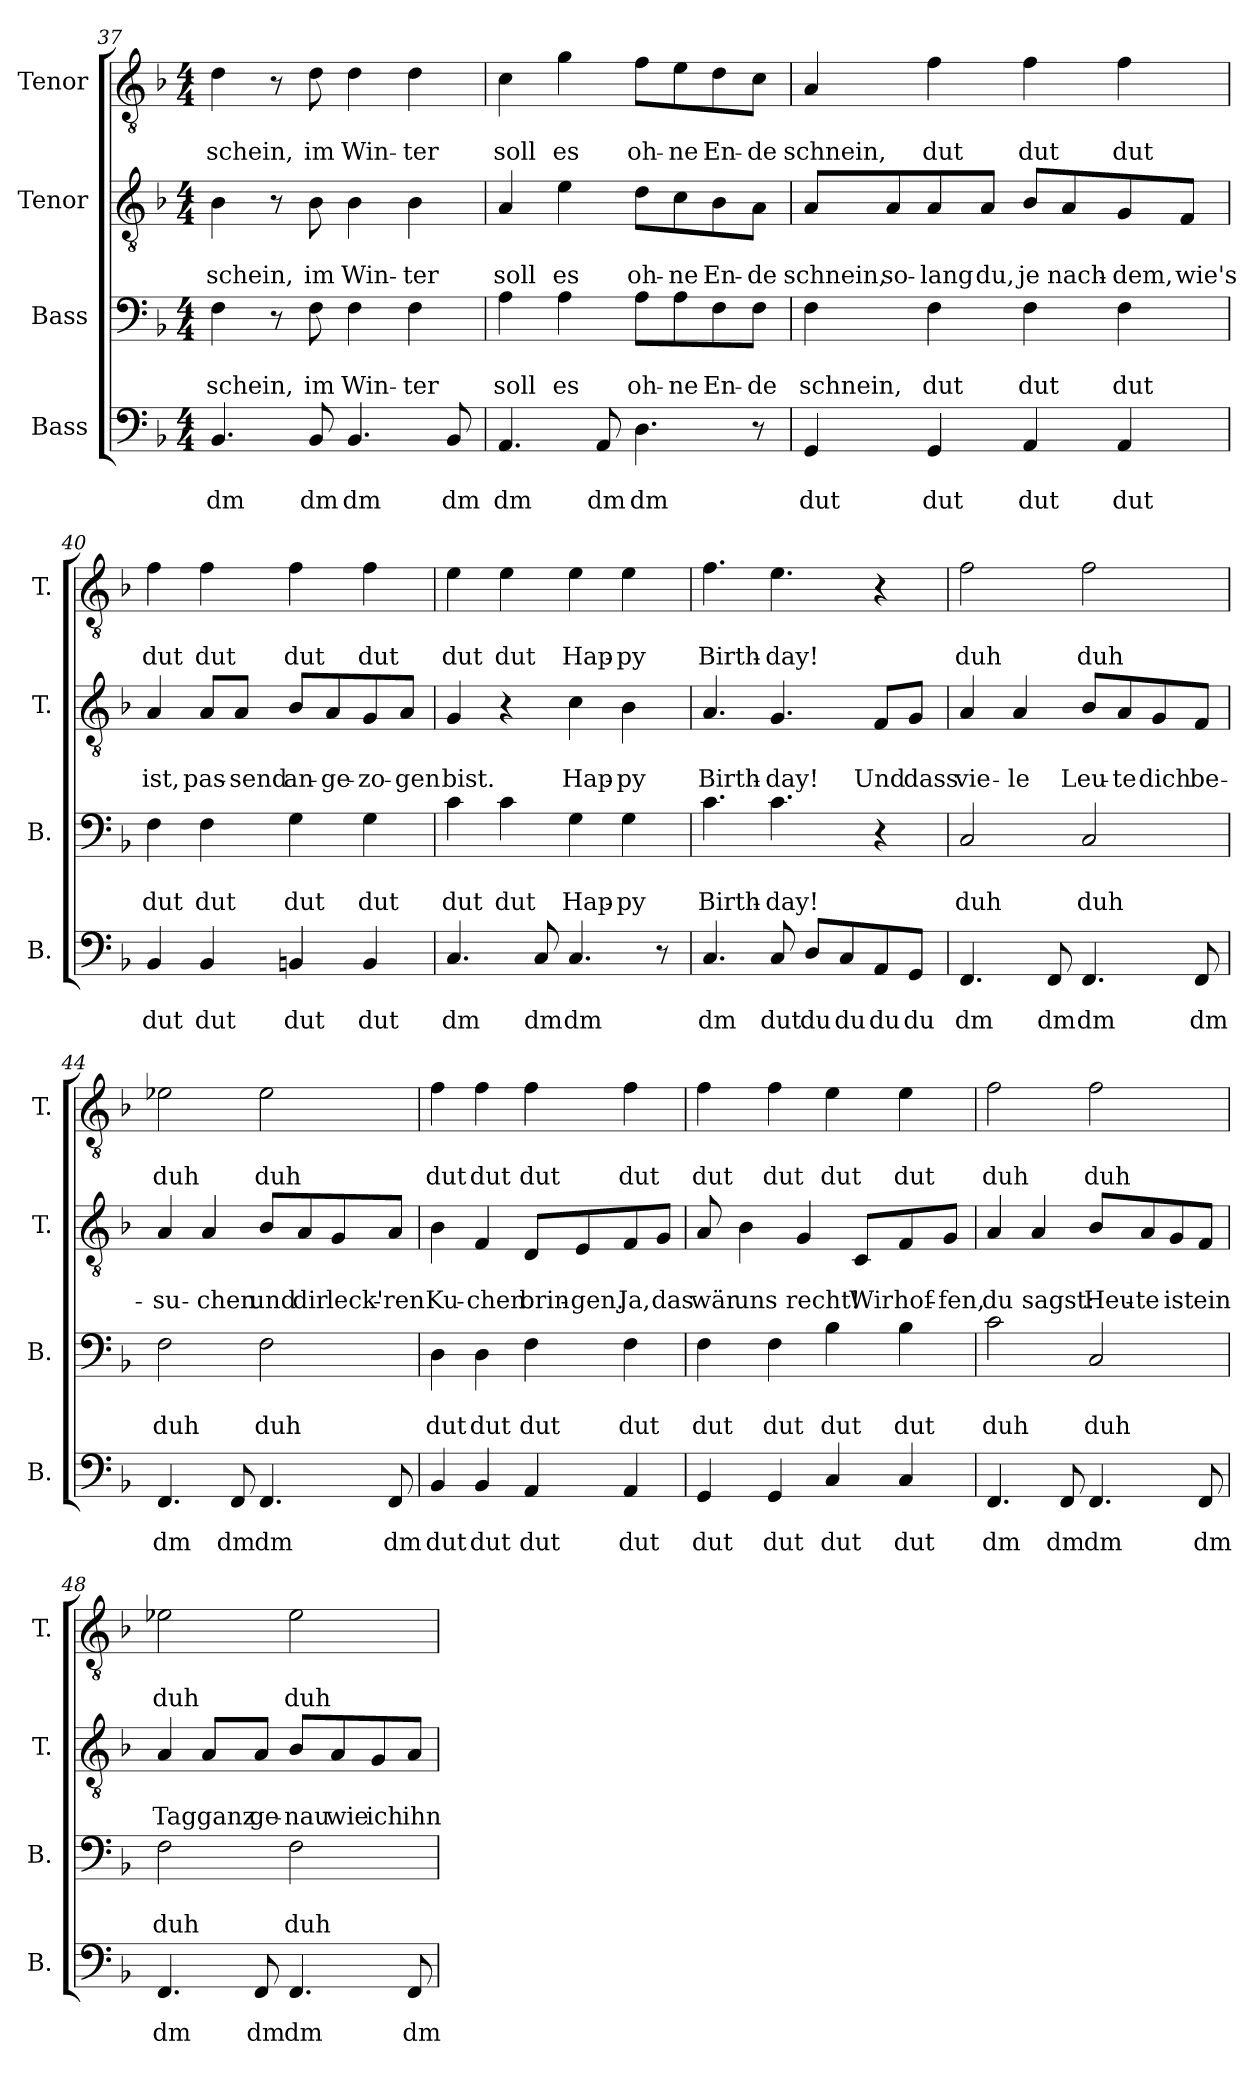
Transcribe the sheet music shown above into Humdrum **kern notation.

**kern	**text	**text	**kern	**text	**text	**kern	**text	**text	**kern	**text	**text
*part4	*part4	*part4	*part3	*part3	*part3	*part2	*part2	*part2	*part1	*part1	*part1
*staff4	*staff4	*staff4	*staff3	*staff3	*staff3	*staff2	*staff2	*staff2	*staff1	*staff1	*staff1
*I"Bass	*	*	*I"Bass	*	*	*I"Tenor	*	*	*I"Tenor	*	*
*I'B.	*	*	*I'B.	*	*	*I'T.	*	*	*I'T.	*	*
*clefF4	*	*	*clefF4	*	*	*clefGv2	*	*	*clefGv2	*	*
*k[b-]	*	*	*k[b-]	*	*	*k[b-]	*	*	*k[b-]	*	*
*M4/4	*	*	*M4/4	*	*	*M4/4	*	*	*M4/4	*	*
=37	=37	=37	=37	=37	=37	=37	=37	=37	=37	=37	=37
!	!	!LO:LY:b	!	!	!LO:LY:b	!	!	!LO:LY:b	!	!	!LO:LY:b
4.BB-/	.	dm	4F\	.	-schein,	4B-\	.	-schein,	4d\	.	-schein,
.	.	.	8r	.	.	8r	.	.	8r	.	.
!	!	!LO:LY:b	!	!	!LO:LY:b	!	!	!LO:LY:b	!	!	!LO:LY:b
8BB-/	.	dm	8F\	.	im	8B-\	.	im	8d\	.	im
!	!	!LO:LY:b	!	!	!LO:LY:b	!	!	!LO:LY:b	!	!	!LO:LY:b
4.BB-/	.	dm	4F\	.	Win-	4B-\	.	Win-	4d\	.	Win-
!	!	!	!	!	!LO:LY:b	!	!	!LO:LY:b	!	!	!LO:LY:b
.	.	.	4F\	.	-ter	4B-\	.	-ter	4d\	.	-ter
!	!	!LO:LY:b	!	!	!	!	!	!	!	!	!
8BB-/	.	dm	.	.	.	.	.	.	.	.	.
=38	=38	=38	=38	=38	=38	=38	=38	=38	=38	=38	=38
!	!	!LO:LY:b	!	!	!LO:LY:b	!	!	!LO:LY:b	!	!	!LO:LY:b
4.AA/	.	dm	4A\	.	soll	4A/	.	soll	4c\	.	soll
!	!	!	!	!	!LO:LY:b	!	!	!LO:LY:b	!	!	!LO:LY:b
.	.	.	4A\	.	es	4e\	.	es	4g\	.	es
!	!	!LO:LY:b	!	!	!	!	!	!	!	!	!
8AA/	.	dm	.	.	.	.	.	.	.	.	.
!	!	!LO:LY:b	!	!	!LO:LY:b	!	!	!LO:LY:b	!	!	!LO:LY:b
4.D\	.	dm	8A\L	.	oh-	8d\L	.	oh-	8f\L	.	oh-
!	!	!	!	!	!LO:LY:b	!	!	!LO:LY:b	!	!	!LO:LY:b
.	.	.	8A\	.	-ne	8c\	.	-ne	8e\	.	-ne
!	!	!	!	!	!LO:LY:b	!	!	!LO:LY:b	!	!	!LO:LY:b
.	.	.	8F\	.	En-	8B-\	.	En-	8d\	.	En-
!	!	!	!	!	!LO:LY:b	!	!	!LO:LY:b	!	!	!LO:LY:b
8r	.	.	8F\J	.	-de	8A\J	.	-de	8c\J	.	-de
=39	=39	=39	=39	=39	=39	=39	=39	=39	=39	=39	=39
!	!	!LO:LY:b	!	!	!LO:LY:b	!	!	!LO:LY:b	!	!	!LO:LY:b
4GG/	.	dut	4F\	.	schnein,	8A/L	.	schnein,	4A/	.	schnein,
!	!	!	!	!	!	!	!	!LO:LY:b	!	!	!
.	.	.	.	.	.	8A/	.	so-	.	.	.
!	!	!LO:LY:b	!	!	!LO:LY:b	!	!	!LO:LY:b	!	!	!LO:LY:b
4GG/	.	dut	4F\	.	dut	8A/	.	-lang	4f\	.	dut
!	!	!	!	!	!	!	!	!LO:LY:b	!	!	!
.	.	.	.	.	.	8A/J	.	du,	.	.	.
!	!	!LO:LY:b	!	!	!LO:LY:b	!	!	!LO:LY:b	!	!	!LO:LY:b
4AA/	.	dut	4F\	.	dut	8B-/L	.	je	4f\	.	dut
!	!	!	!	!	!	!	!	!LO:LY:b	!	!	!
.	.	.	.	.	.	8A/	.	nach-	.	.	.
!	!	!LO:LY:b	!	!	!LO:LY:b	!	!	!LO:LY:b	!	!	!LO:LY:b
4AA/	.	dut	4F\	.	dut	8G/	.	-dem,	4f\	.	dut
!	!	!	!	!	!	!	!	!LO:LY:b	!	!	!
.	.	.	.	.	.	8F/J	.	wie's	.	.	.
=40	=40	=40	=40	=40	=40	=40	=40	=40	=40	=40	=40
!	!	!LO:LY:b	!	!	!LO:LY:b	!	!	!LO:LY:b	!	!	!LO:LY:b
4BB-/	.	dut	4F\	.	dut	4A/	.	ist,	4f\	.	dut
!	!	!LO:LY:b	!	!	!LO:LY:b	!	!	!LO:LY:b	!	!	!LO:LY:b
4BB-/	.	dut	4F\	.	dut	8A/L	.	pas-	4f\	.	dut
!	!	!	!	!	!	!	!	!LO:LY:b	!	!	!
.	.	.	.	.	.	8A/J	.	-send	.	.	.
!	!	!LO:LY:b	!	!	!LO:LY:b	!	!	!LO:LY:b	!	!	!LO:LY:b
4BBn/	.	dut	4G\	.	dut	8B-/L	.	an-	4f\	.	dut
!	!	!	!	!	!	!	!	!LO:LY:b	!	!	!
.	.	.	.	.	.	8A/	.	-ge-	.	.	.
!	!	!LO:LY:b	!	!	!LO:LY:b	!	!	!LO:LY:b	!	!	!LO:LY:b
4BB/	.	dut	4G\	.	dut	8G/	.	-zo-	4f\	.	dut
!	!	!	!	!	!	!	!	!LO:LY:b	!	!	!
.	.	.	.	.	.	8A/J	.	-gen	.	.	.
=41	=41	=41	=41	=41	=41	=41	=41	=41	=41	=41	=41
!	!	!LO:LY:b	!	!	!LO:LY:b	!	!	!LO:LY:b	!	!	!LO:LY:b
4.C/	.	dm	4c\	.	dut	4G/	.	bist.	4e\	.	dut
!	!	!	!	!	!LO:LY:b	!	!	!	!	!	!LO:LY:b
.	.	.	4c\	.	dut	4r	.	.	4e\	.	dut
!	!	!LO:LY:b	!	!	!	!	!	!	!	!	!
8C/	.	dm	.	.	.	.	.	.	.	.	.
!	!	!LO:LY:b	!	!	!LO:LY:b	!	!	!LO:LY:b	!	!	!LO:LY:b
4.C/	.	dm	4G\	.	Hap-	4c\	.	Hap-	4e\	.	Hap-
!	!	!	!	!	!LO:LY:b	!	!	!LO:LY:b	!	!	!LO:LY:b
.	.	.	4G\	.	-py	4B-\	.	-py	4e\	.	-py
8r	.	.	.	.	.	.	.	.	.	.	.
=42	=42	=42	=42	=42	=42	=42	=42	=42	=42	=42	=42
!	!	!LO:LY:b	!	!	!LO:LY:b	!	!	!LO:LY:b	!	!	!LO:LY:b
4.C/	.	dm	4.c\	.	Birth-	4.A/	.	Birth-	4.f\	.	Birth-
!	!	!LO:LY:b	!	!	!LO:LY:b	!	!	!LO:LY:b	!	!	!LO:LY:b
8C/	.	dut	4.c\	.	-day!	4.G/	.	-day!	4.e\	.	-day!
!	!	!LO:LY:b	!	!	!	!	!	!	!	!	!
8D/L	.	du	.	.	.	.	.	.	.	.	.
!	!	!LO:LY:b	!	!	!	!	!	!	!	!	!
8C/	.	du	.	.	.	.	.	.	.	.	.
!	!	!LO:LY:b	!	!	!	!	!	!LO:LY:b	!	!	!
8AA/	.	du	4r	.	.	8F/L	.	Und	4r	.	.
!	!	!LO:LY:b	!	!	!	!	!	!LO:LY:b	!	!	!
8GG/J	.	du	.	.	.	8G/J	.	dass	.	.	.
=43	=43	=43	=43	=43	=43	=43	=43	=43	=43	=43	=43
!	!	!LO:LY:b	!	!	!LO:LY:b	!	!	!LO:LY:b	!	!	!LO:LY:b
4.FF/	.	dm	2C/	.	duh	4A/	.	vie-	2f\	.	duh
!	!	!	!	!	!	!	!	!LO:LY:b	!	!	!
.	.	.	.	.	.	4A/	.	-le	.	.	.
!	!	!LO:LY:b	!	!	!	!	!	!	!	!	!
8FF/	.	dm	.	.	.	.	.	.	.	.	.
!	!	!LO:LY:b	!	!	!LO:LY:b	!	!	!LO:LY:b	!	!	!LO:LY:b
4.FF/	.	dm	2C/	.	duh	8B-/L	.	Leu-	2f\	.	duh
!	!	!	!	!	!	!	!	!LO:LY:b	!	!	!
.	.	.	.	.	.	8A/	.	-te	.	.	.
!	!	!	!	!	!	!	!	!LO:LY:b	!	!	!
.	.	.	.	.	.	8G/	.	dich	.	.	.
!	!	!LO:LY:b	!	!	!	!	!	!LO:LY:b	!	!	!
8FF/	.	dm	.	.	.	8F/J	.	be-	.	.	.
=44	=44	=44	=44	=44	=44	=44	=44	=44	=44	=44	=44
!	!	!LO:LY:b	!	!	!LO:LY:b	!	!	!LO:LY:b	!	!	!LO:LY:b
4.FF/	.	dm	2F\	.	duh	4A/	.	-su-	2e-X\	.	duh
!	!	!	!	!	!	!	!	!LO:LY:b	!	!	!
.	.	.	.	.	.	4A/	.	-chen	.	.	.
!	!	!LO:LY:b	!	!	!	!	!	!	!	!	!
8FF/	.	dm	.	.	.	.	.	.	.	.	.
!	!	!LO:LY:b	!	!	!LO:LY:b	!	!	!LO:LY:b	!	!	!LO:LY:b
4.FF/	.	dm	2F\	.	duh	8B-/L	.	und	2e-\	.	duh
!	!	!	!	!	!	!	!	!LO:LY:b	!	!	!
.	.	.	.	.	.	8A/	.	dir	.	.	.
!	!	!	!	!	!	!	!	!LO:LY:b	!	!	!
.	.	.	.	.	.	8G/	.	leck'-	.	.	.
!	!	!LO:LY:b	!	!	!	!	!	!LO:LY:b	!	!	!
8FF/	.	dm	.	.	.	8A/J	.	-ren	.	.	.
=45	=45	=45	=45	=45	=45	=45	=45	=45	=45	=45	=45
!	!	!LO:LY:b	!	!	!LO:LY:b	!	!	!LO:LY:b	!	!	!LO:LY:b
4BB-/	.	dut	4D\	.	dut	4B-\	.	Ku-	4f\	.	dut
!	!	!LO:LY:b	!	!	!LO:LY:b	!	!	!LO:LY:b	!	!	!LO:LY:b
4BB-/	.	dut	4D\	.	dut	4F/	.	-chen	4f\	.	dut
!	!	!LO:LY:b	!	!	!LO:LY:b	!	!	!LO:LY:b	!	!	!LO:LY:b
4AA/	.	dut	4F\	.	dut	8D/L	.	brin-	4f\	.	dut
!	!	!	!	!	!	!	!	!LO:LY:b	!	!	!
.	.	.	.	.	.	8E/	.	-gen.	.	.	.
!	!	!LO:LY:b	!	!	!LO:LY:b	!	!	!LO:LY:b	!	!	!LO:LY:b
4AA/	.	dut	4F\	.	dut	8F/	.	Ja,	4f\	.	dut
!	!	!	!	!	!	!	!	!LO:LY:b	!	!	!
.	.	.	.	.	.	8G/J	.	das	.	.	.
=46	=46	=46	=46	=46	=46	=46	=46	=46	=46	=46	=46
!	!	!LO:LY:b	!	!	!LO:LY:b	!	!	!LO:LY:b	!	!	!LO:LY:b
4GG/	.	dut	4F\	.	dut	8A/	.	wär	4f\	.	dut
!	!	!	!	!	!	!	!	!LO:LY:b	!	!	!
.	.	.	.	.	.	4B-\	.	uns	.	.	.
!	!	!LO:LY:b	!	!	!LO:LY:b	!	!	!	!	!	!LO:LY:b
4GG/	.	dut	4F\	.	dut	.	.	.	4f\	.	dut
!	!	!	!	!	!	!	!	!LO:LY:b	!	!	!
.	.	.	.	.	.	4G/	.	recht!	.	.	.
!	!	!LO:LY:b	!	!	!LO:LY:b	!	!	!	!	!	!LO:LY:b
4C/	.	dut	4B-\	.	dut	.	.	.	4e\	.	dut
!	!	!	!	!	!	!	!	!LO:LY:b	!	!	!
.	.	.	.	.	.	8C/L	.	Wir	.	.	.
!	!	!LO:LY:b	!	!	!LO:LY:b	!	!	!LO:LY:b	!	!	!LO:LY:b
4C/	.	dut	4B-\	.	dut	8F/	.	hof-	4e\	.	dut
!	!	!	!	!	!	!	!	!LO:LY:b	!	!	!
.	.	.	.	.	.	8G/J	.	-fen,	.	.	.
=47	=47	=47	=47	=47	=47	=47	=47	=47	=47	=47	=47
!	!	!LO:LY:b	!	!	!LO:LY:b	!	!	!LO:LY:b	!	!	!LO:LY:b
4.FF/	.	dm	2c\	.	duh	4A/	.	du	2f\	.	duh
!	!	!	!	!	!	!	!	!LO:LY:b	!	!	!
.	.	.	.	.	.	4A/	.	sagst:	.	.	.
!	!	!LO:LY:b	!	!	!	!	!	!	!	!	!
8FF/	.	dm	.	.	.	.	.	.	.	.	.
!	!	!LO:LY:b	!	!	!LO:LY:b	!	!	!LO:LY:b	!	!	!LO:LY:b
4.FF/	.	dm	2C/	.	duh	8B-/L	.	Heu-	2f\	.	duh
!	!	!	!	!	!	!	!	!LO:LY:b	!	!	!
.	.	.	.	.	.	8A/	.	-te	.	.	.
!	!	!	!	!	!	!	!	!LO:LY:b	!	!	!
.	.	.	.	.	.	8G/	.	ist	.	.	.
!	!	!LO:LY:b	!	!	!	!	!	!LO:LY:b	!	!	!
8FF/	.	dm	.	.	.	8F/J	.	ein	.	.	.
=48	=48	=48	=48	=48	=48	=48	=48	=48	=48	=48	=48
!	!	!LO:LY:b	!	!	!LO:LY:b	!	!	!LO:LY:b	!	!	!LO:LY:b
4.FF/	.	dm	2F\	.	duh	4A/	.	Tag	2e-X\	.	duh
!	!	!	!	!	!	!	!	!LO:LY:b	!	!	!
.	.	.	.	.	.	8A/L	.	ganz	.	.	.
!	!	!LO:LY:b	!	!	!	!	!	!LO:LY:b	!	!	!
8FF/	.	dm	.	.	.	8A/J	.	ge-	.	.	.
!	!	!LO:LY:b	!	!	!LO:LY:b	!	!	!LO:LY:b	!	!	!LO:LY:b
4.FF/	.	dm	2F\	.	duh	8B-/L	.	-nau	2e-\	.	duh
!	!	!	!	!	!	!	!	!LO:LY:b	!	!	!
.	.	.	.	.	.	8A/	.	wie	.	.	.
!	!	!	!	!	!	!	!	!LO:LY:b	!	!	!
.	.	.	.	.	.	8G/	.	ich	.	.	.
!	!	!LO:LY:b	!	!	!	!	!	!LO:LY:b	!	!	!
8FF/	.	dm	.	.	.	8A/J	.	ihn	.	.	.
=	=	=	=	=	=	=	=	=	=	=	=
*-	*-	*-	*-	*-	*-	*-	*-	*-	*-	*-	*-
